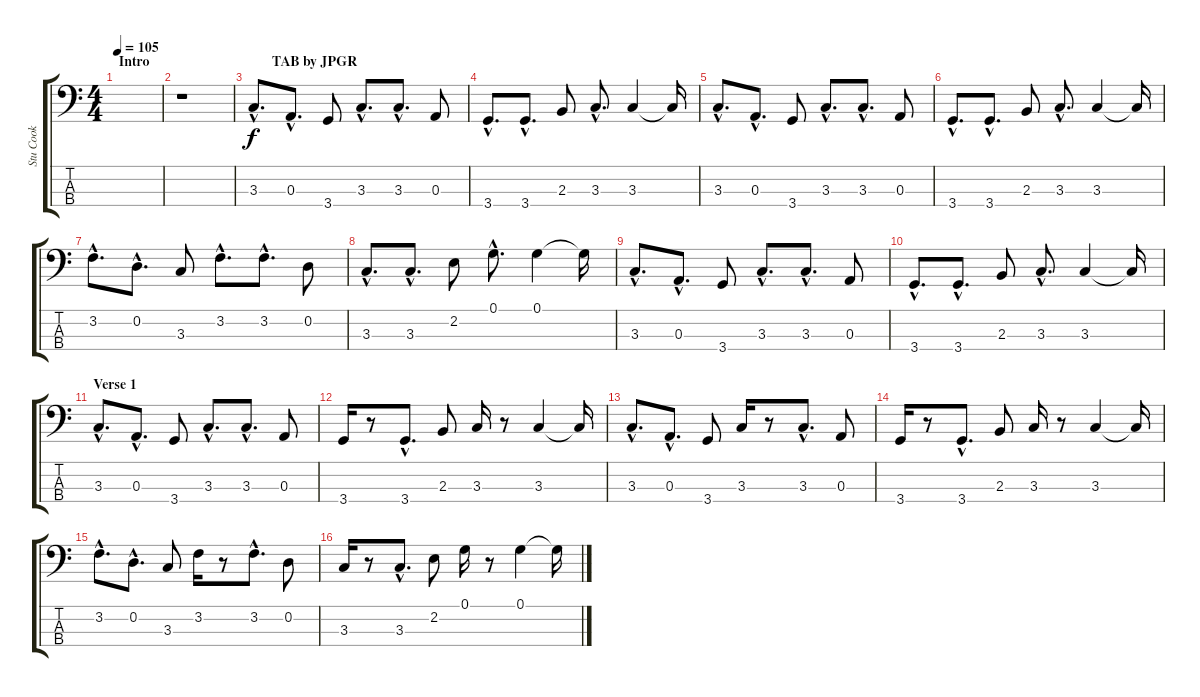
\track ("Stu Cook" "Stu Cook") {instrument electricbasspick}
\staff {score tabs}
\tuning (G2 D2 A1 E1) {hide}
\ts (4 4)
\section ("" "Intro                                   TAB by JPGR")
\tempo 105
\clef f4
\ks c
|
r.1 |
3.3{hac}.8{d} 0.3{hac}.8{d} 3.4.8 3.3{hac}.8{d} 3.3{hac}.8{d} 0.3.8 |
3.4{hac}.8{d} 3.4{hac}.8{d} 2.3.8 3.3{hac}.8{d} 3.3.4 3.3{t}.16 |
3.3{hac}.8{d} 0.3{hac}.8{d} 3.4.8 3.3{hac}.8{d} 3.3{hac}.8{d} 0.3.8 |
3.4{hac}.8{d} 3.4{hac}.8{d} 2.3.8 3.3{hac}.8{d} 3.3.4 3.3{t}.16 |
3.2{hac}.8{d} 0.2{hac}.8{d} 3.3.8 3.2{hac}.8{d} 3.2{hac}.8{d} 0.2.8 |
3.3{hac}.8{d} 3.3{hac}.8{d} 2.2.8 0.1{hac}.8{d} 0.1.4 0.1{t}.16 |
3.3{hac}.8{d} 0.3{hac}.8{d} 3.4.8 3.3{hac}.8{d} 3.3{hac}.8{d} 0.3.8 |
3.4{hac}.8{d} 3.4{hac}.8{d} 2.3.8 3.3{hac}.8{d} 3.3.4 3.3{t}.16 |
\section ("" "Verse 1")
3.3{hac}.8{d} 0.3{hac}.8{d} 3.4.8 3.3{hac}.8{d} 3.3{hac}.8{d} 0.3.8 |
3.4.16 r.8 3.4{hac}.8{d} 2.3.8 3.3.16 r.8 3.3.4 3.3{t}.16 |
3.3{hac}.8{d} 0.3{hac}.8{d} 3.4.8 3.3.16 r.8 3.3{hac}.8{d} 0.3.8 |
3.4.16 r.8 3.4{hac}.8{d} 2.3.8 3.3.16 r.8 3.3.4 3.3{t}.16 |
3.2{hac}.8{d} 0.2{hac}.8{d} 3.3.8 3.2.16 r.8 3.2{hac}.8{d} 0.2.8 |
3.3.16 r.8 3.3{hac}.8{d} 2.2.8 0.1.16 r.8 0.1.4 0.1{t}.16
